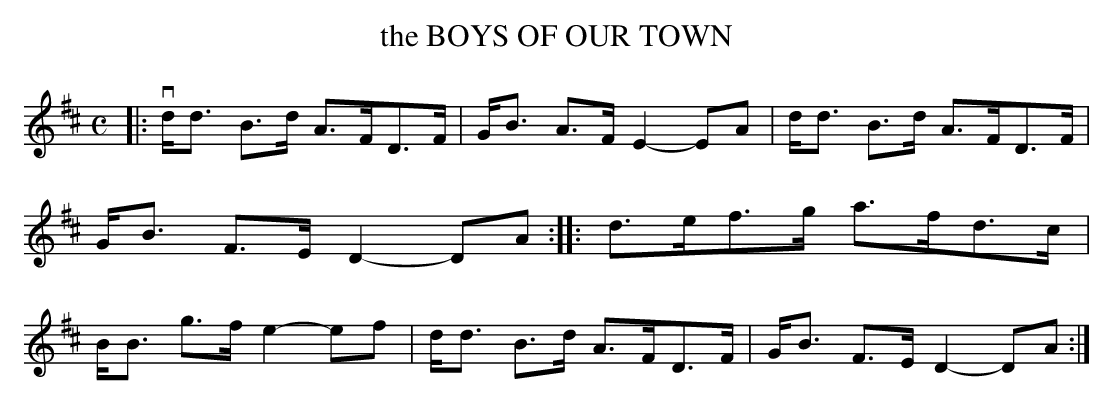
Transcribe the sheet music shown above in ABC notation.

X:1
T: the BOYS OF OUR TOWN
M: C
L: 1/8
K: D
|:\
vd<d B>d A>FD>F | G<B A>F E2-EA |\
d<d B>d A>FD>F | G<B F>E D2-DA ::\
d>ef>g a>fd>c | B<B g>f e2-ef |\
d<d B>d A>FD>F | G<B F>E D2-DA :|
